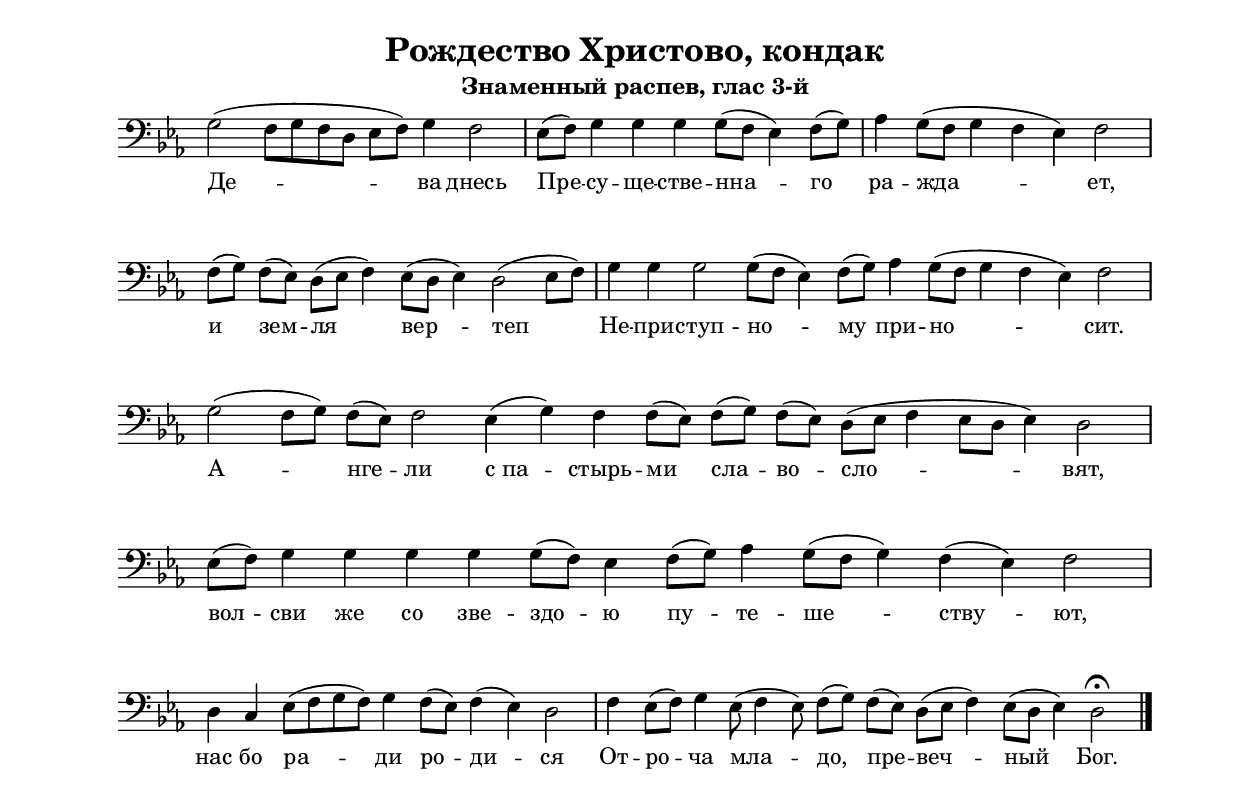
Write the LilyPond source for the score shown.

\version "2.18.2"

% закомментируйте строку ниже, чтобы получался pdf с навигацией
%#(ly:set-option 'point-and-click #f)
#(ly:set-option 'midi-extension "mid")
#(set-global-staff-size 18)

\paper {
  #(set-default-paper-size "a4")
  
  top-margin = 10
  left-margin = 20
  right-margin = 15
  bottom-margin = 160
  ragged-last-bottom = ##f
  indent = 0
}

abr = { \break }
%abr = \tag #'BR { \break }
%abr = {}

global = {
  \key c \major
  \numericTimeSignature
  \time 8/4
}

co = \cadenzaOn
cof = \cadenzaOff
cb = { \cadenzaOff \bar "|" }
nat = { \once \hide Accidental }

sopvoice = \relative c {
  \global
  \dynamicUp
  \autoBeamOff
  \co e2( d8[ e d b] c[ d]) e4 d2 \cb
  \co c8[( d]) e4 e e e8[( d] c4) d8[( e]) \cb
  \co f4 e8[( d] e4 d c) d2\cb  \abr
  \co d8[( e]) d[( c]) b[( c] d4) c8[( b] c4) b2( c8[ d]) \cb
  \co e4 e e2 e8[( d] c4) d8[( e]) f4 e8[( d] e4 d c) d2 \cb \abr
  \co e2( d8[ e]) d[( c] ) d2 c4( e) d d8[( c]) d[( e]) d[( c]) b[( c] d4 c8[ b] c4) b2 \cb \abr
  \co c8[( d]) e4 e e e e8[( d)] c4 d8[( e]) f4 e8[( d] e4) d( c) d2\cb \abr
  \co b4 a4 c8[( d e d]) e4 d8[( c]) d4( c) b2  \cb
  \co d4 c8[( d]) e4 c8( d4 c8) d[( e]) d[( c]) b[( c] d4) c8[( b] c4) b2 \fermata \cof \bar "|."
}


deva = \lyricmode {
  Де -- ва днесь Пре -- су -- ще -- стве -- нна -- го ра -- жда -- ет,
  и зем -- ля вер -- теп Не -- при -- ступ -- но -- му при -- но -- сит.
  А -- нге -- ли 
  с_па -- стырь -- ми сла -- во -- сло -- вят,
  вол -- сви же со зве -- здо -- ю пу -- те -- ше -- ству -- ют,
  нас бо ра -- ди ро -- ди -- ся 
  От -- ро -- ча мла -- до, 
  пре -- веч -- ный Бог.
}

\bookpart {
    \header {
    title = "Рождество Христово, кондак"
    subtitle = "Знаменный распев, глас 3-й"
    %composer = "А. Кастальскаго"
    % Удалить строку версии LilyPond 
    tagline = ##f
  }

  \score {
    \transpose d f  
    \new ChoirStaff
    <<
      \new Staff << \new Voice = "soprano" { \clef bass \oneVoice  \sopvoice } >> 
      \new Lyrics \lyricsto "soprano" { \deva }
%      \new Staff <<  \new Voice { \clef bass  \oneVoice  \lowvoice  }  >> 
    >>
    \layout {
      \context {
        \Staff
        % удаляем обозначение темпа из общего плана
        \remove "Time_signature_engraver"
        \remove "Bar_number_engraver"
      }
      \context {
        \Score
        \override StaffGrouper.staffgroup-staff-spacing.padding = #10
      }
    } 
  }
  
    \score {
    \transpose c e   \new ChoirStaff
    <<
      \new Staff \with { midiInstrument = "voice oohs" } <<  \new Voice {  \oneVoice  \sopvoice } >>    
    >>
    \midi {
      \tempo 4=90
    }
  }
}

